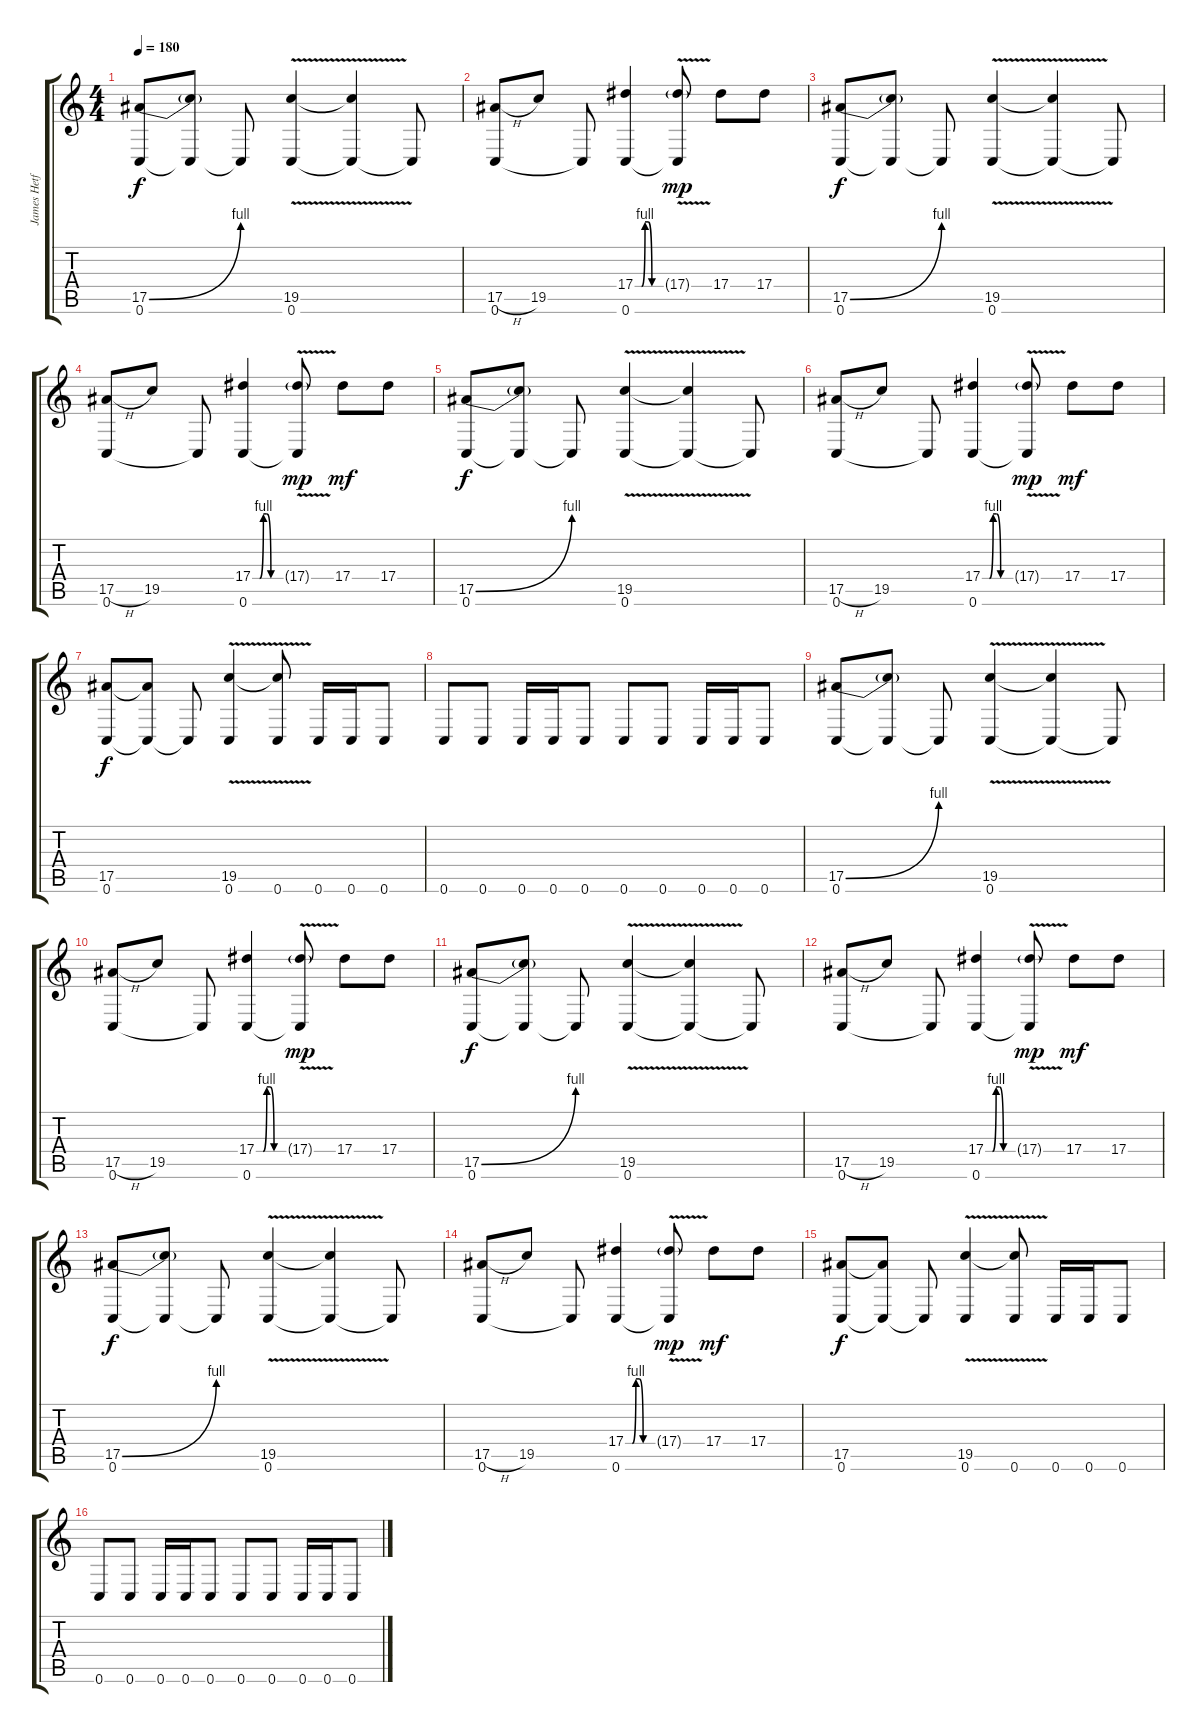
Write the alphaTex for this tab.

\track ("James Hetfield" "James Hetf") {instrument distortionguitar}
\staff {score tabs}
\tuning (C4 G3 Eb3 Bb2 F2 C2) {hide}
\ts (4 4)
\tempo 180
\clef g2
\ks c
(17.5{be (bend 0 0 60 4)} 0.6).8{dy f} (17.5{t} 0.6{t}).8 0.6{t}.8 (19.5{v} 0.6).4 (19.5{t} 0.6{t}).4 0.6{t}.8 |
(17.5{h} 0.6).8 19.5.8 0.6{t}.8 (17.4{be (custom 0 0 15 0 23 4 30 4 39 0 60 0)} 0.6).4 (17.4{v g} 0.6{t}).8{dy mp} 17.4.8 17.4.8 |
(17.5{be (bend 0 0 60 4)} 0.6).8{dy f} (17.5{t} 0.6{t}).8 0.6{t}.8 (19.5{v} 0.6).4 (19.5{t} 0.6{t}).4 0.6{t}.8 |
(17.5{h} 0.6).8 19.5.8 0.6{t}.8 (17.4{be (custom 0 0 15 0 23 4 30 4 39 0 60 0)} 0.6).4 (17.4{v g} 0.6{t}).8{dy mp} 17.4.8{dy mf} 17.4.8 |
(17.5{be (bend 0 0 60 4)} 0.6).8{dy f} (17.5{t} 0.6{t}).8 0.6{t}.8 (19.5{v} 0.6).4 (19.5{t} 0.6{t}).4 0.6{t}.8 |
(17.5{h} 0.6).8 19.5.8 0.6{t}.8 (17.4{be (custom 0 0 15 0 23 4 30 4 39 0 60 0)} 0.6).4 (17.4{v g} 0.6{t}).8{dy mp} 17.4.8{dy mf} 17.4.8 |
(17.5 0.6).8{dy f} (17.5{t} 0.6{t}).8 0.6{t}.8 (19.5{v} 0.6).4 (19.5{t} 0.6).8 0.6.16 0.6.16 0.6.8 |
0.6.8 0.6.8 0.6.16 0.6.16 0.6.8 0.6.8 0.6.8 0.6.16 0.6.16 0.6.8 |
(17.5{be (bend 0 0 60 4)} 0.6).8 (17.5{t} 0.6{t}).8 0.6{t}.8 (19.5{v} 0.6).4 (19.5{t} 0.6{t}).4 0.6{t}.8 |
(17.5{h} 0.6).8 19.5.8 0.6{t}.8 (17.4{be (custom 0 0 15 0 23 4 30 4 39 0 60 0)} 0.6).4 (17.4{v g} 0.6{t}).8{dy mp} 17.4.8 17.4.8 |
(17.5{be (bend 0 0 60 4)} 0.6).8{dy f} (17.5{t} 0.6{t}).8 0.6{t}.8 (19.5{v} 0.6).4 (19.5{t} 0.6{t}).4 0.6{t}.8 |
(17.5{h} 0.6).8 19.5.8 0.6{t}.8 (17.4{be (custom 0 0 15 0 23 4 30 4 39 0 60 0)} 0.6).4 (17.4{v g} 0.6{t}).8{dy mp} 17.4.8{dy mf} 17.4.8 |
(17.5{be (bend 0 0 60 4)} 0.6).8{dy f} (17.5{t} 0.6{t}).8 0.6{t}.8 (19.5{v} 0.6).4 (19.5{t} 0.6{t}).4 0.6{t}.8 |
(17.5{h} 0.6).8 19.5.8 0.6{t}.8 (17.4{be (custom 0 0 15 0 23 4 30 4 39 0 60 0)} 0.6).4 (17.4{v g} 0.6{t}).8{dy mp} 17.4.8{dy mf} 17.4.8 |
(17.5 0.6).8{dy f} (17.5{t} 0.6{t}).8 0.6{t}.8 (19.5{v} 0.6).4 (19.5{t} 0.6).8 0.6.16 0.6.16 0.6.8 |
0.6.8 0.6.8 0.6.16 0.6.16 0.6.8 0.6.8 0.6.8 0.6.16 0.6.16 0.6.8
